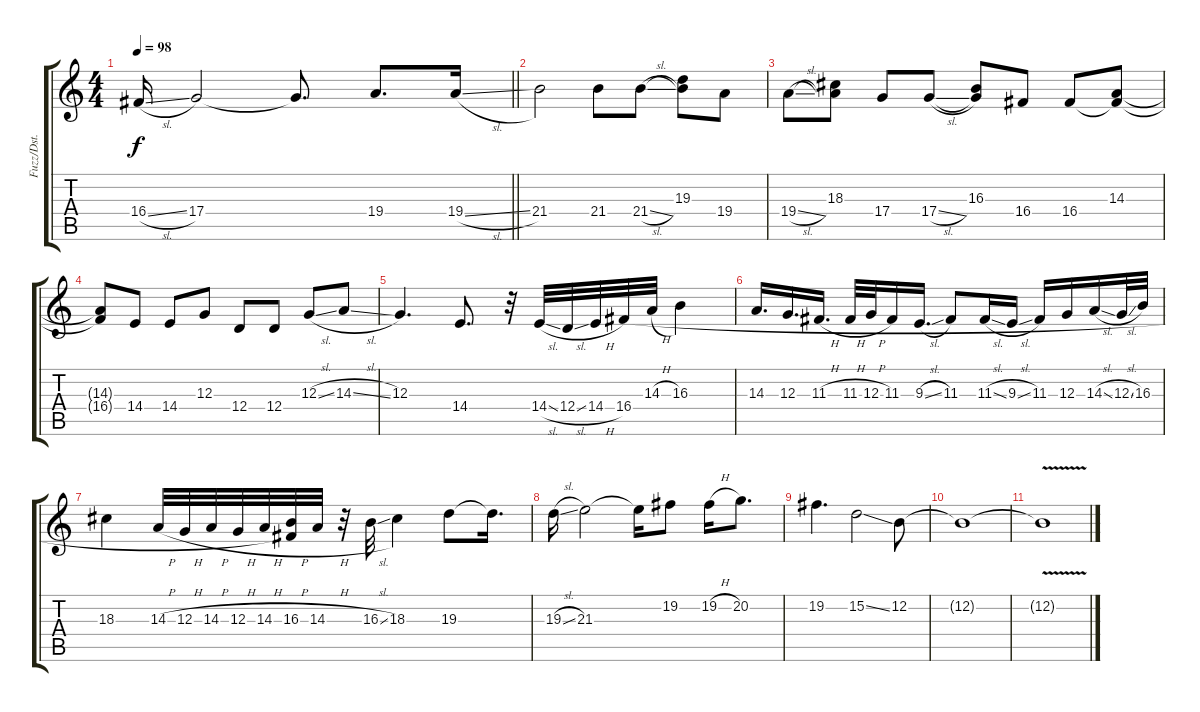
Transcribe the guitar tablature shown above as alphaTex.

\track ("Fuzz/Dst. Guitar" "Fuzz/Dst. ") {instrument applause}
\staff {score tabs}
\tuning (E4 B3 G3 D3 A2 E2) {hide}
\ts (4 4)
\tempo 98
\clef g2
\barLineRight lightlight
\ks c
16.4{sl}.16{dy f} 17.4.2 17.4{t}.8{d} 19.4.8{d} 19.4{sl}.16 |
21.4.2 21.4.8 21.4{sl}.8 (19.3 21.4{t}).8 19.4.8 |
19.4{sl}.8 (18.3 19.4{t}).8 17.4.8 17.4{sl}.8 (16.3 17.4{t}).8 16.4.8 16.4.8 (14.3 16.4{t}).8 |
(14.3{t} 16.4{t}).8 14.4.8 14.4.8 12.3.8 12.4.8 12.4.8 12.3{sl}.8 14.3{sl}.8 |
12.3.4{d} 14.4.8{d} r.32 14.4{sl}.32 12.4{sl}.32 14.4{h}.32 16.4.32 14.3{h}.32 16.3.4 |
14.3.16{d} 12.3.16{d} 11.3{h}.16{d} 11.3{h}.32 12.3{h}.32 11.3.16 9.3{sl}.16{d} 11.3.8 11.3{sl}.16 9.3{sl}.16 11.3.16 12.3.16 14.3{sl}.16 12.3{sl}.32 16.3.32 |
18.3.4 14.3{h}.32 12.3{h}.32 14.3{h}.32 12.3{h}.32 14.3{h}.32 (16.3{h} 16.4{t}).32 14.3{h}.32 r.32 16.3{sl}.32 18.3.4 19.3.8 19.3{t}.16{d} |
19.3{sl}.16 21.3.2 21.3{t}.16 19.2.8 19.2{h}.16 20.2.8{d} |
19.2.4{d} 15.2{ss}.2 12.2.8 |
12.2{t}.1 |
12.2{v t}.1
